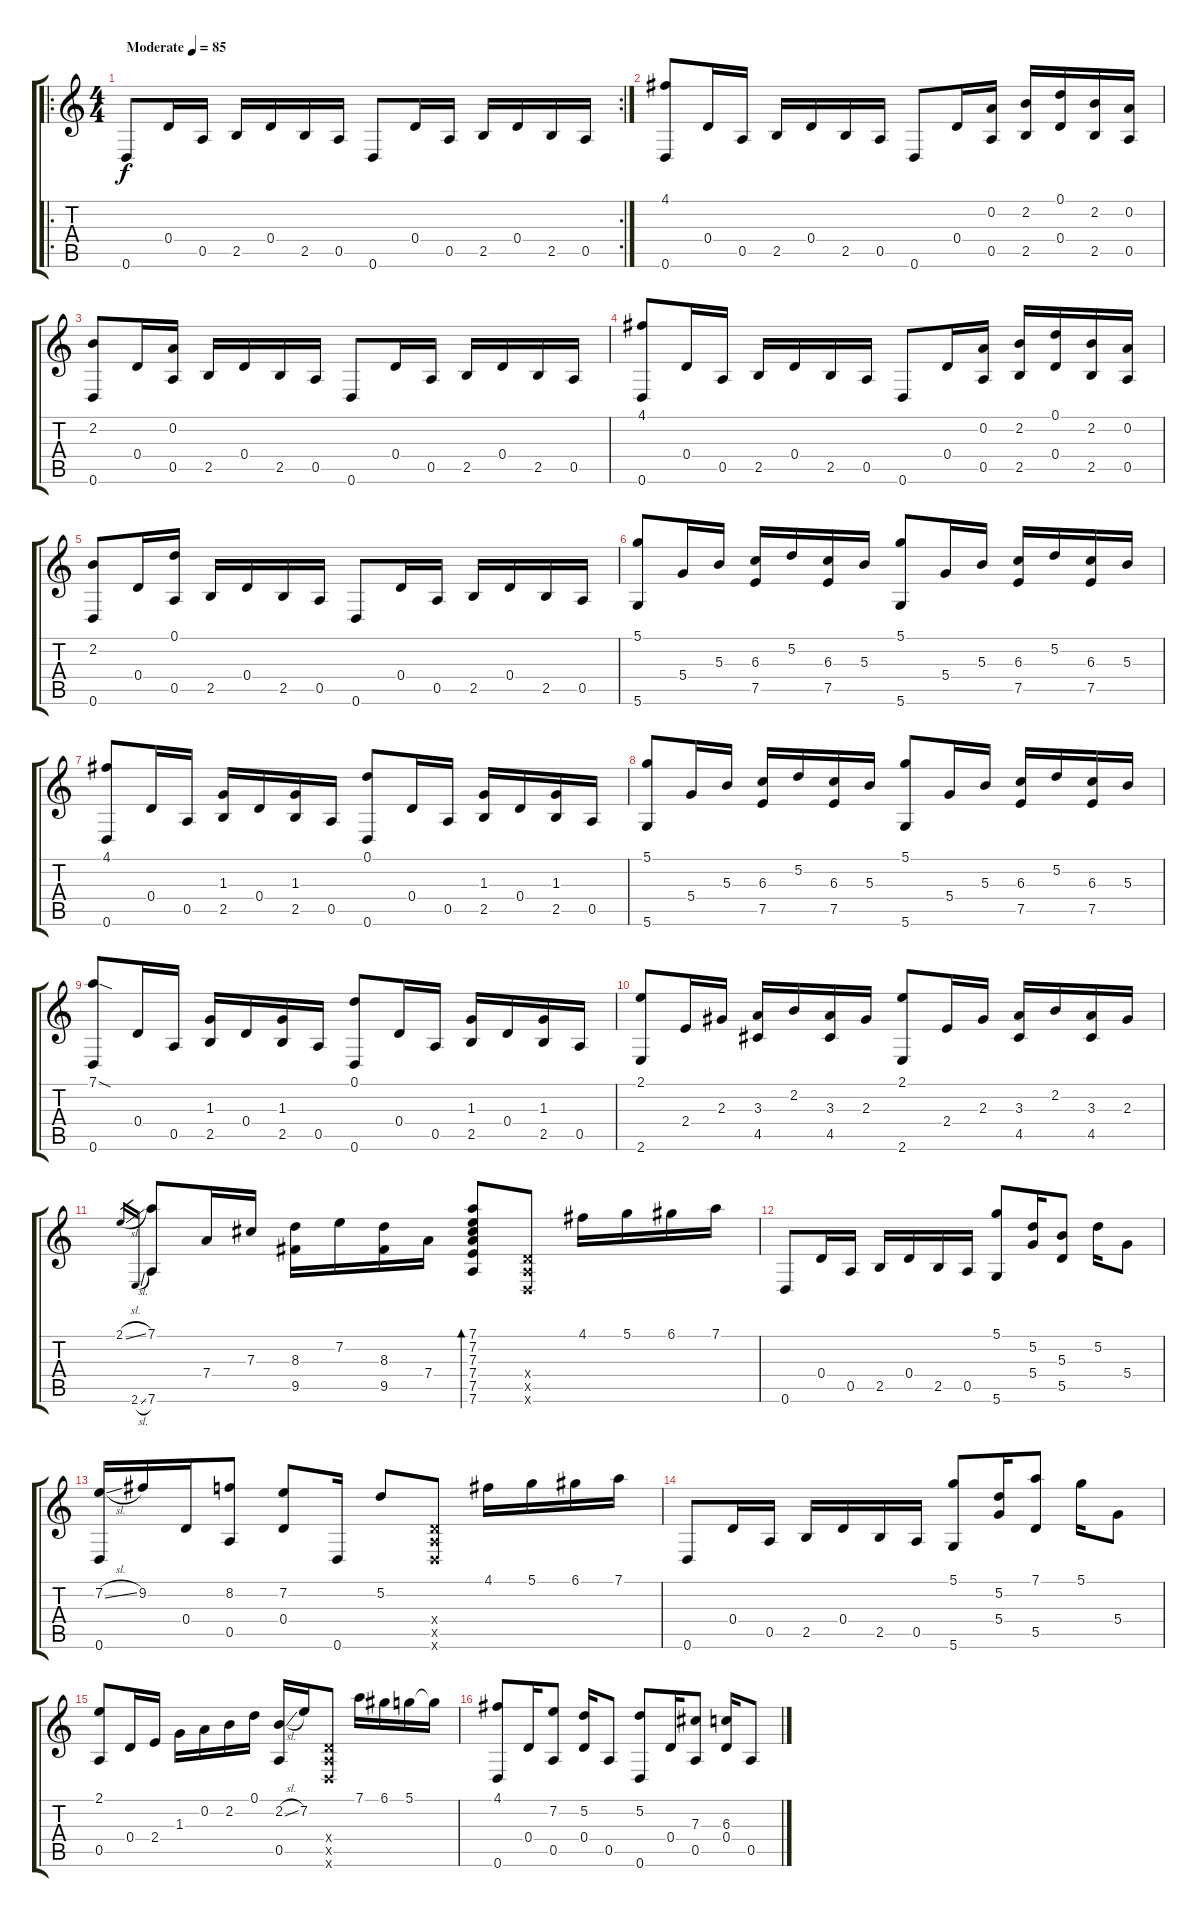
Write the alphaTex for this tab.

\track "" {instrument acousticguitarsteel}
\staff {score tabs}
\tuning (D4 A3 Gb3 D3 A2 D2) {hide}
\ro
\rc 2
\ts (4 4)
\tempo (85 "Moderate")
\clef g2
\ks c
0.6.8{dy f instrument acousticguitarsteel} 0.4.16 0.5.16 2.5.16 0.4.16 2.5.16 0.5.16 0.6.8 0.4.16 0.5.16 2.5.16 0.4.16 2.5.16 0.5.16 |
(4.1 0.6).8 0.4.16 0.5.16 2.5.16 0.4.16 2.5.16 0.5.16 0.6.8 0.4.16 (0.2 0.5).16 (2.2 2.5).16 (0.1 0.4).16 (2.2 2.5).16 (0.2 0.5).16 |
(2.2 0.6).8 0.4.16 (0.2 0.5).16 2.5.16 0.4.16 2.5.16 0.5.16 0.6.8 0.4.16 0.5.16 2.5.16 0.4.16 2.5.16 0.5.16 |
(4.1 0.6).8 0.4.16 0.5.16 2.5.16 0.4.16 2.5.16 0.5.16 0.6.8 0.4.16 (0.2 0.5).16 (2.2 2.5).16 (0.1 0.4).16 (2.2 2.5).16 (0.2 0.5).16 |
(2.2 0.6).8 0.4.16 (0.1 0.5).16 2.5.16 0.4.16 2.5.16 0.5.16 0.6.8 0.4.16 0.5.16 2.5.16 0.4.16 2.5.16 0.5.16 |
(5.1 5.6).8 5.4.16 5.3.16 (6.3 7.5).16 5.2.16 (6.3 7.5).16 5.3.16 (5.1 5.6).8 5.4.16 5.3.16 (6.3 7.5).16 5.2.16 (6.3 7.5).16 5.3.16 |
(4.1 0.6).8 0.4.16 0.5.16 (1.3 2.5).16 0.4.16 (1.3 2.5).16 0.5.16 (0.1 0.6).8 0.4.16 0.5.16 (1.3 2.5).16 0.4.16 (1.3 2.5).16 0.5.16 |
(5.1 5.6).8 5.4.16 5.3.16 (6.3 7.5).16 5.2.16 (6.3 7.5).16 5.3.16 (5.1 5.6).8 5.4.16 5.3.16 (6.3 7.5).16 5.2.16 (6.3 7.5).16 5.3.16 |
(7.1{sod} 0.6).8 0.4.16 0.5.16 (1.3 2.5).16 0.4.16 (1.3 2.5).16 0.5.16 (0.1 0.6).8 0.4.16 0.5.16 (1.3 2.5).16 0.4.16 (1.3 2.5).16 0.5.16 |
(2.1 2.6).8 2.4.16 2.3.16 (3.3 4.5).16 2.2.16 (3.3 4.5).16 2.3.16 (2.1 2.6).8 2.4.16 2.3.16 (3.3 4.5).16 2.2.16 (3.3 4.5).16 2.3.16 |
2.1{sl}.16{gr} 2.6{sl}.16{gr} (7.1 7.6).8 7.4.16 7.3.16 (8.3 9.5).16 7.2.16 (8.3 9.5).16 7.4.16 (7.1 7.2 7.3 7.4 7.5 7.6).8{bd 60} (0.4{x} 0.5{x} 0.6{x}).8 4.1.16 5.1.16 6.1.16 7.1.16 |
0.6.8 0.4.16 0.5.16 2.5.16 0.4.16 2.5.16 0.5.16 (5.1 5.6).8 (5.2 5.4).16 (5.3 5.5).8 5.2.16 5.4.8 |
(7.2{sl} 0.6).16 9.2.16 0.4.16 (8.2 0.5).8 (7.2 0.4).8 0.6.16 5.2.8 (0.4{x} 0.5{x} 0.6{x}).8 4.1.16 5.1.16 6.1.16 7.1.16 |
0.6.8 0.4.16 0.5.16 2.5.16 0.4.16 2.5.16 0.5.16 (5.1 5.6).8 (5.2 5.4).16 (7.1 5.5).8 5.1.16 5.4.8 |
(2.1 0.5).8 0.4.16 2.4.16 1.3.16 0.2.16 2.2.16 0.1.16 (2.2{sl} 0.5).16 7.2.16 (0.4{x} 0.5{x} 0.6{x}).8 7.1.16 6.1.16 5.1.16 5.1{t}.16 |
(4.1 0.6).8 0.4.16 (7.2 0.5).8 (5.2 0.4).16 0.5.8 (5.2 0.6).8 0.4.16 (7.3 0.5).8 (6.3 0.4).16 0.5.8
